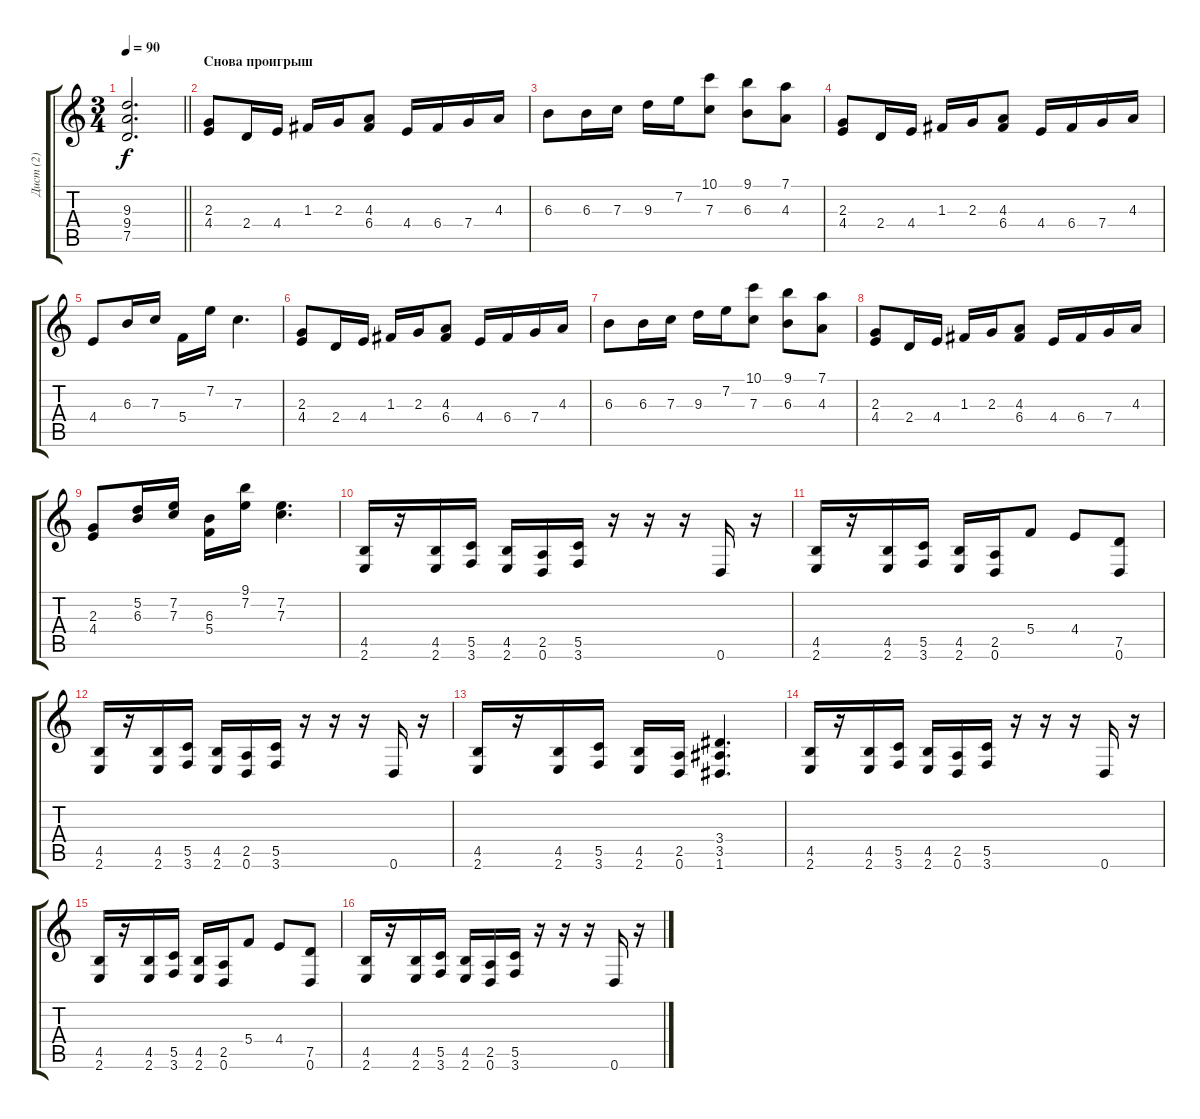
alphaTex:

\track ("Дист (2)" "Дист (2)") {instrument distortionguitar}
\staff {score tabs}
\tuning (D4 A3 F3 C3 G2 D2) {hide}
\ts (3 4)
\tempo 90
\clef g2
\barLineRight lightlight
\ks c
(9.3 9.4 7.5).2{d dy f} |
\section ("" "Снова проигрыш")
(2.3 4.4).8 2.4.16 4.4.16 1.3.16 2.3.16 (4.3 6.4).8 4.4.16 6.4.16 7.4.16 4.3.16 |
6.3.8 6.3.16 7.3.16 9.3.16 7.2.16 (10.1 7.3).8 (9.1 6.3).8 (7.1 4.3).8 |
(2.3 4.4).8 2.4.16 4.4.16 1.3.16 2.3.16 (4.3 6.4).8 4.4.16 6.4.16 7.4.16 4.3.16 |
4.4.8 6.3.16 7.3.16 5.4.16 7.2.16 7.3.4{d} |
(2.3 4.4).8 2.4.16 4.4.16 1.3.16 2.3.16 (4.3 6.4).8 4.4.16 6.4.16 7.4.16 4.3.16 |
6.3.8 6.3.16 7.3.16 9.3.16 7.2.16 (10.1 7.3).8 (9.1 6.3).8 (7.1 4.3).8 |
(2.3 4.4).8 2.4.16 4.4.16 1.3.16 2.3.16 (4.3 6.4).8 4.4.16 6.4.16 7.4.16 4.3.16 |
(2.3 4.4).8 (5.2 6.3).16 (7.2 7.3).16 (6.3 5.4).16 (9.1 7.2).16 (7.2 7.3).4{d} |
(4.5 2.6).16 r.16 (4.5 2.6).16 (5.5 3.6).16 (4.5 2.6).16 (2.5 0.6).16 (5.5 3.6).16 r.16 r.16 r.16 0.6.16 r.16 |
(4.5 2.6).16 r.16 (4.5 2.6).16 (5.5 3.6).16 (4.5 2.6).16 (2.5 0.6).16 5.4.8 4.4.8 (7.5 0.6).8 |
(4.5 2.6).16 r.16 (4.5 2.6).16 (5.5 3.6).16 (4.5 2.6).16 (2.5 0.6).16 (5.5 3.6).16 r.16 r.16 r.16 0.6.16 r.16 |
(4.5 2.6).16 r.16 (4.5 2.6).16 (5.5 3.6).16 (4.5 2.6).16 (2.5 0.6).16 (3.4 3.5 1.6).4{d} |
(4.5 2.6).16 r.16 (4.5 2.6).16 (5.5 3.6).16 (4.5 2.6).16 (2.5 0.6).16 (5.5 3.6).16 r.16 r.16 r.16 0.6.16 r.16 |
(4.5 2.6).16 r.16 (4.5 2.6).16 (5.5 3.6).16 (4.5 2.6).16 (2.5 0.6).16 5.4.8 4.4.8 (7.5 0.6).8 |
(4.5 2.6).16 r.16 (4.5 2.6).16 (5.5 3.6).16 (4.5 2.6).16 (2.5 0.6).16 (5.5 3.6).16 r.16 r.16 r.16 0.6.16 r.16
